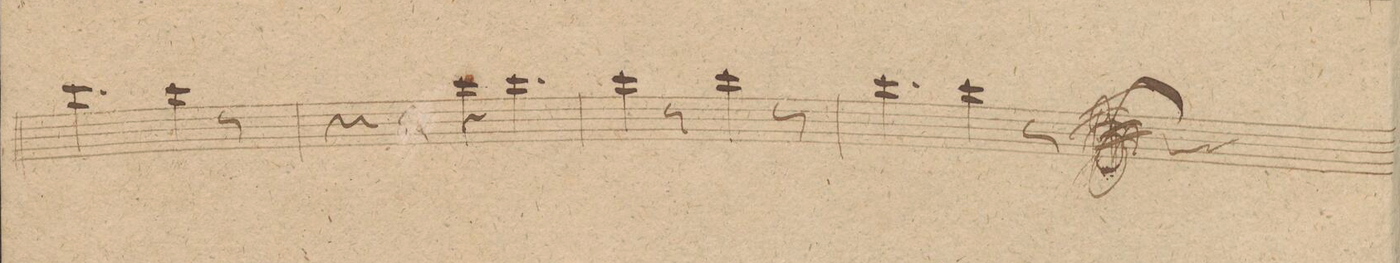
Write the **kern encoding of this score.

**kern	**dynam
*I"Fagotto 1mo	*
*clefF4	*
*k[]	*
*M6/8	*
4.e\	.
4e\	.
8r	.
=152	=152
4r	.
8e\	.
4.e\	.
=153	=153
4e\	.
8r	.
4e\	.
8r	.
=154	=154
4.e\	.
4e\	.
8ryy	.
==	==
*-	*-
